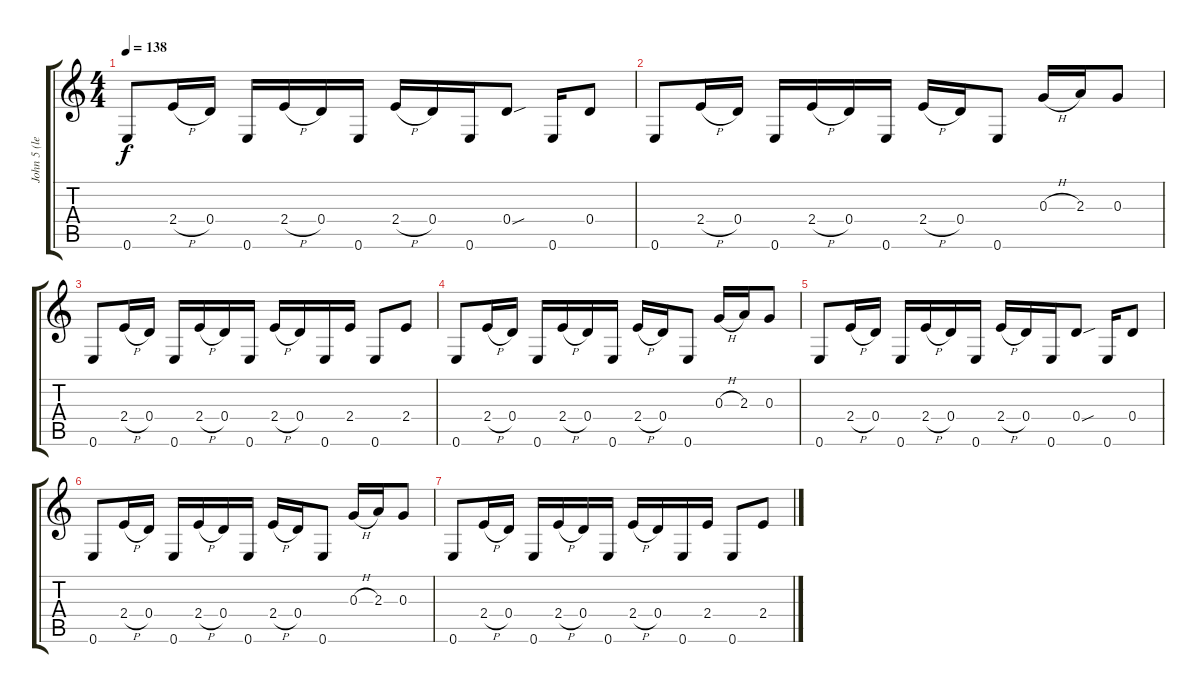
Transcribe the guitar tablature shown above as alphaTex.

\track ("John 5 (lead 2)" "John 5 (le") {instrument distortionguitar}
\staff {score tabs}
\tuning (E4 B3 G3 D3 A2 E2) {hide}
\ts (4 4)
\tempo 138
\clef g2
\ks c
0.6.8{dy f} 2.4{h}.16 0.4.16 0.6.16 2.4{h}.16 0.4.16 0.6.16 2.4{h}.16 0.4.16 0.6.16 0.4{sou}.8 0.6.16 0.4.8 |
0.6.8 2.4{h}.16 0.4.16 0.6.16 2.4{h}.16 0.4.16 0.6.16 2.4{h}.16 0.4.16 0.6.8 0.3{h}.16 2.3.16 0.3.8 |
0.6.8 2.4{h}.16 0.4.16 0.6.16 2.4{h}.16 0.4.16 0.6.16 2.4{h}.16 0.4.16 0.6.16 2.4.16 0.6.8 2.4.8 |
0.6.8 2.4{h}.16 0.4.16 0.6.16 2.4{h}.16 0.4.16 0.6.16 2.4{h}.16 0.4.16 0.6.8 0.3{h}.16 2.3.16 0.3.8 |
0.6.8 2.4{h}.16 0.4.16 0.6.16 2.4{h}.16 0.4.16 0.6.16 2.4{h}.16 0.4.16 0.6.16 0.4{sou}.8 0.6.16 0.4.8 |
0.6.8 2.4{h}.16 0.4.16 0.6.16 2.4{h}.16 0.4.16 0.6.16 2.4{h}.16 0.4.16 0.6.8 0.3{h}.16 2.3.16 0.3.8 |
0.6.8 2.4{h}.16 0.4.16 0.6.16 2.4{h}.16 0.4.16 0.6.16 2.4{h}.16 0.4.16 0.6.16 2.4.16 0.6.8 2.4.8
